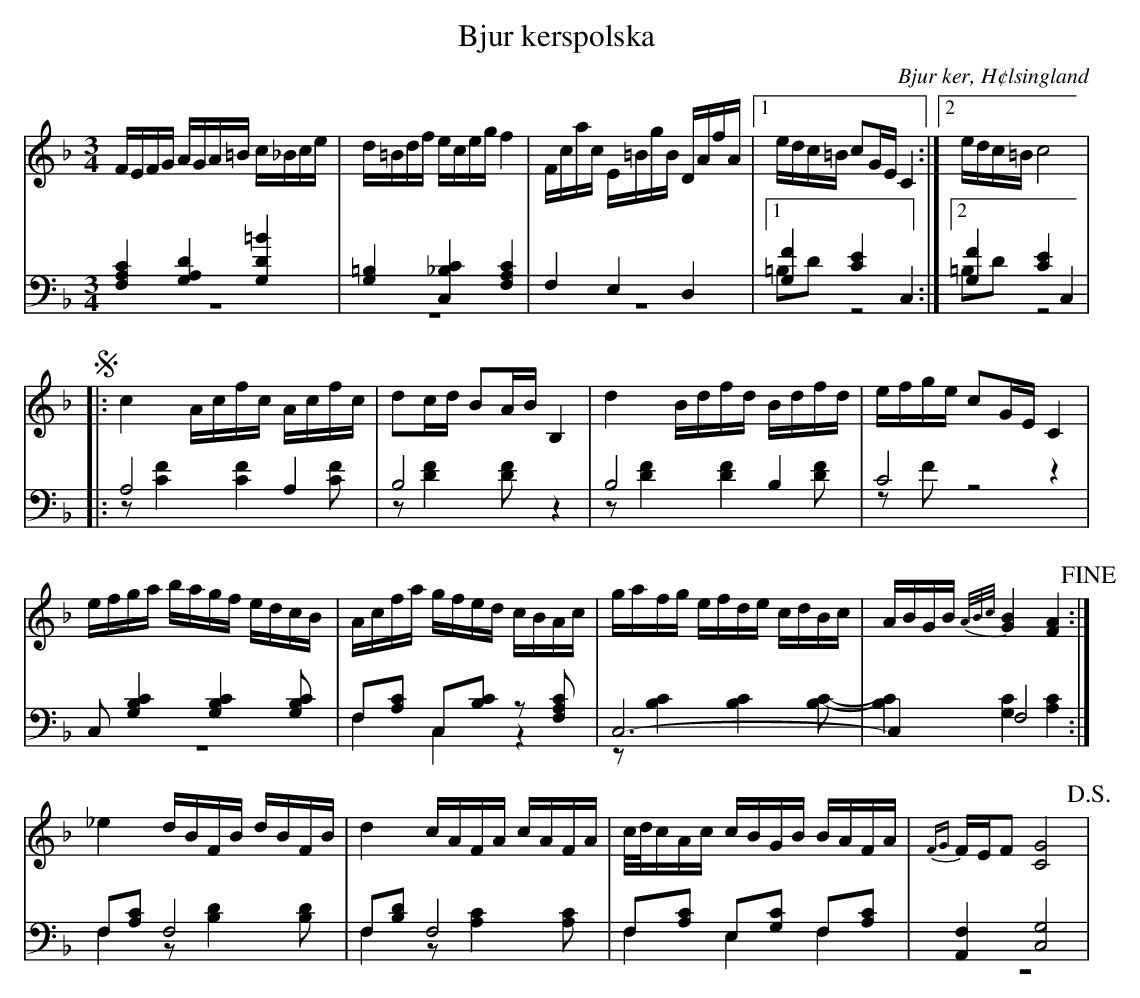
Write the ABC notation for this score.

X:1
T: Bjur kerspolska
O: Bjur ker, H¢lsingland
M: 3/4
L: 1/16
K: F
V:1
V:2
V:3 merge
V:1
FEFG AGA=B c_Bce|d=Bdf eceg f4|Fcac E=BgB DAfA|1 edc=B c2GE C4:|2 edc=B c8 |
!segno! |:c4 Acfc Acfc|d2cd B2AB B,4|d4 Bdfd Bdfd|efge c2GE C4|
efga bagf edcB|Acfa gfed cBAc|gafg efde cdBc|ABGB {A/B/c/}[G4B4] [F4A4] !fine!:|
_e4 dBFB dBFB|d4 cAFA cAFA|c/d/cAc cBGB BAFA|{FG}FEF2 [C8G8] !D.S.!|
V:2 clef=bass
[F,4A,4C4] [G,4A,4D4] [G,4=B4D4]|[G,4=B,4] [C,4_B,4C4] [F,4A,4C4]|F,4 E,4 D,4|1 [G,4F4] [C4E4] C,4:|2 [G,4F4] [C4E4] C,4 |
|:A,8 A,4|B,8 z4|B,8  B,4|C8 z4|
C,2 [G,4B,4C4] [G,4B,4C4] [G,2B,2C2]|F,2[A,2C2] C,2[B,2C2] z2 [F,2A,2C2]|C,12-|C,4 F,8:|
F,2[A,2C2] F,8|F,2[B,2D2] F,8|F,2[A,2C2] E,2[G,2C2] F,2[A,2C2]|[A,,4F,4] [C,8G,8] |
V:3 clef=bass
z12|z12|z12|1 =B,2D2 z8:|2 =B,2D2 z8|
|:z2 [C4F4] [C4F4] [C2F2]|z2 [D4F4] [D2F2] z4|z2 [D4F4] [D4F4] [D2F2]|z2 F2 z8|
z12|F,4 C,4 z4|z2 [B,4C4] [B,4C4] [B,2C2]-|[B,4C4] [G,4C4] [A,4C4]:|
F,4 z2 [B,4D4] [B,2D2]|F,4 z2 [A,4C4] [A,2C2]|F,4 E,4 F,4|z12|
